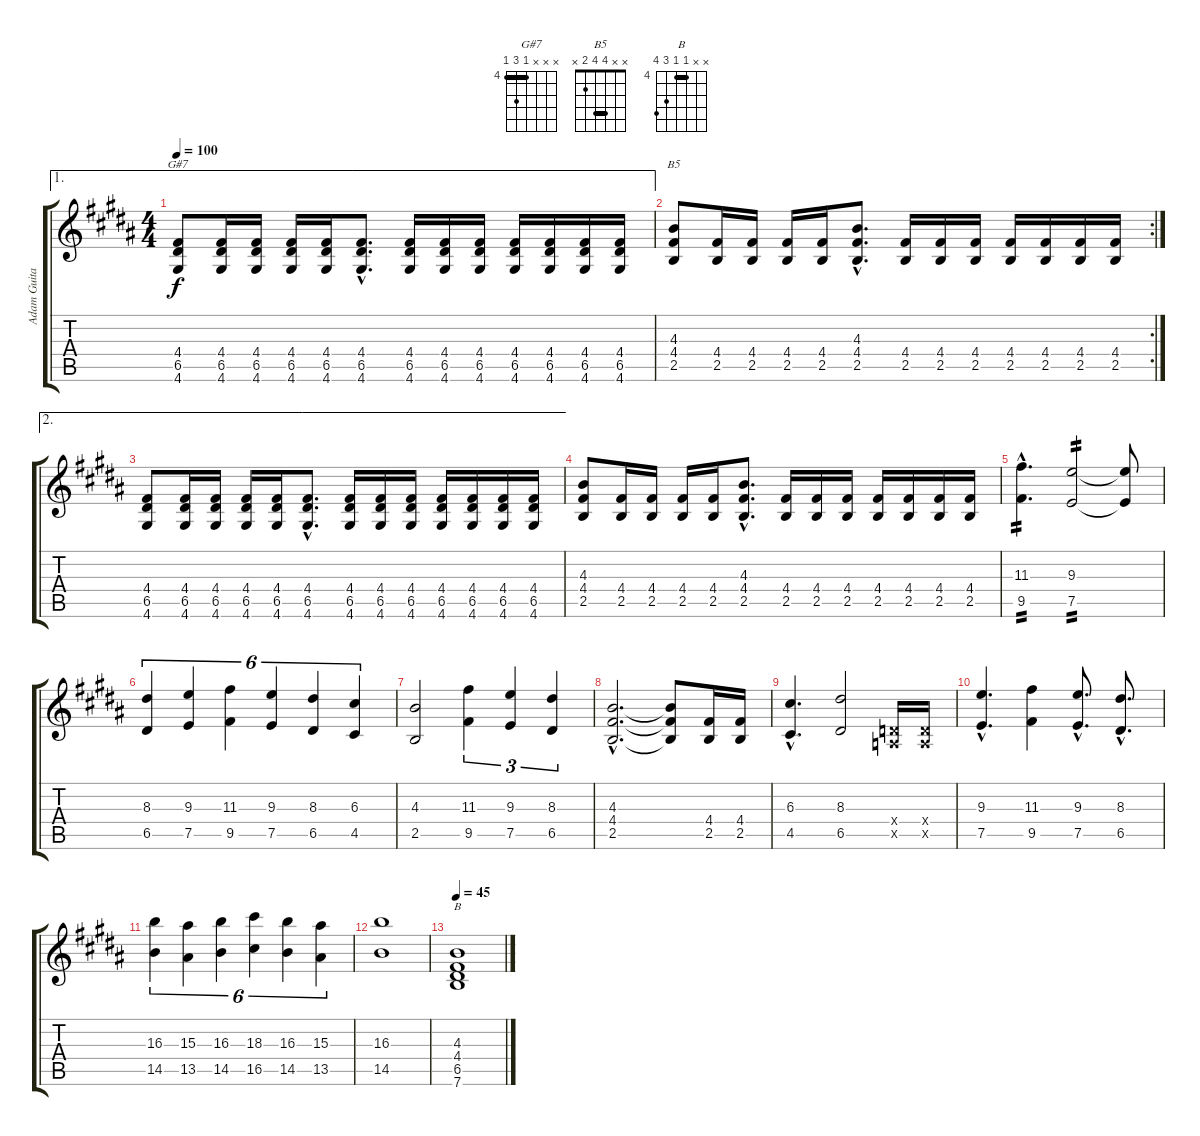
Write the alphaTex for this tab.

\track ("Adam Guitar" "Adam Guita") {instrument distortionguitar}
\staff {score tabs}
\tuning (E4 B3 G3 D3 A2 E2) {hide}
\chord ("G#7" x x x 4 6 4) {firstfret 4 barre 4}
\chord ("B5" x x 4 4 2 x) {barre 4}
\chord ("B" x x 4 4 6 7) {firstfret 4 barre 4}
\ae 1
\ts (4 4)
\tempo 100
\clef g2
\ks b
(4.4 6.5 4.6).8{ch "G#7" dy f} (4.4 6.5 4.6).16 (4.4 6.5 4.6).16 (4.4 6.5 4.6).16 (4.4 6.5 4.6).16 (4.4{hac} 6.5{hac} 4.6{hac}).8{d} (4.4 6.5 4.6).16 (4.4 6.5 4.6).16 (4.4 6.5 4.6).16 (4.4 6.5 4.6).16 (4.4 6.5 4.6).16 (4.4 6.5 4.6).16 (4.4 6.5 4.6).16 |
\rc 2
(4.3 4.4 2.5).8{ch "B5"} (4.4 2.5).16 (4.4 2.5).16 (4.4 2.5).16 (4.4 2.5).16 (4.3{hac} 4.4{hac} 2.5{hac}).8{d} (4.4 2.5).16 (4.4 2.5).16 (4.4 2.5).16 (4.4 2.5).16 (4.4 2.5).16 (4.4 2.5).16 (4.4 2.5).16 |
\ae 2
(4.4 6.5 4.6).8 (4.4 6.5 4.6).16 (4.4 6.5 4.6).16 (4.4 6.5 4.6).16 (4.4 6.5 4.6).16 (4.4{hac} 6.5{hac} 4.6{hac}).8{d} (4.4 6.5 4.6).16 (4.4 6.5 4.6).16 (4.4 6.5 4.6).16 (4.4 6.5 4.6).16 (4.4 6.5 4.6).16 (4.4 6.5 4.6).16 (4.4 6.5 4.6).16 |
(4.3 4.4 2.5).8 (4.4 2.5).16 (4.4 2.5).16 (4.4 2.5).16 (4.4 2.5).16 (4.3{hac} 4.4{hac} 2.5{hac}).8{d} (4.4 2.5).16 (4.4 2.5).16 (4.4 2.5).16 (4.4 2.5).16 (4.4 2.5).16 (4.4 2.5).16 (4.4 2.5).16 |
(11.3{hac} 9.5{hac}).4{d tp 2} (9.3 7.5).2{tp 2} (9.3{t} 7.5{t}).8 |
(8.3 6.5).4{tu (6 4)} (9.3 7.5).4{tu (6 4)} (11.3 9.5).4{tu (6 4)} (9.3 7.5).4{tu (6 4)} (8.3 6.5).4{tu (6 4)} (6.3 4.5).4{tu (6 4)} |
(4.3 2.5).2 (11.3 9.5).4{tu (3 2)} (9.3 7.5).4{tu (3 2)} (8.3 6.5).4{tu (3 2)} |
(4.3{hac} 4.4{hac} 2.5{hac}).2{d} (4.3{t} 4.4{t} 2.5{t}).8 (4.4 2.5).16 (4.4 2.5).16 |
(6.3{hac} 4.5{hac}).4{d} (8.3 6.5).2 (0.4{x} 0.5{x}).16 (0.4{x} 0.5{x}).16 |
(9.3{hac} 7.5{hac}).4{d} (11.3 9.5).4 (9.3{hac} 7.5{hac}).8{d} (8.3{hac} 6.5{hac}).8{d} |
(16.3 14.5).4{tu (6 4)} (15.3 13.5).4{tu (6 4)} (16.3 14.5).4{tu (6 4)} (18.3 16.5).4{tu (6 4)} (16.3 14.5).4{tu (6 4)} (15.3 13.5).4{tu (6 4)} |
(16.3 14.5).1 |
\tempo 45
(4.3 4.4 6.5 7.6).1{ch "B"}
